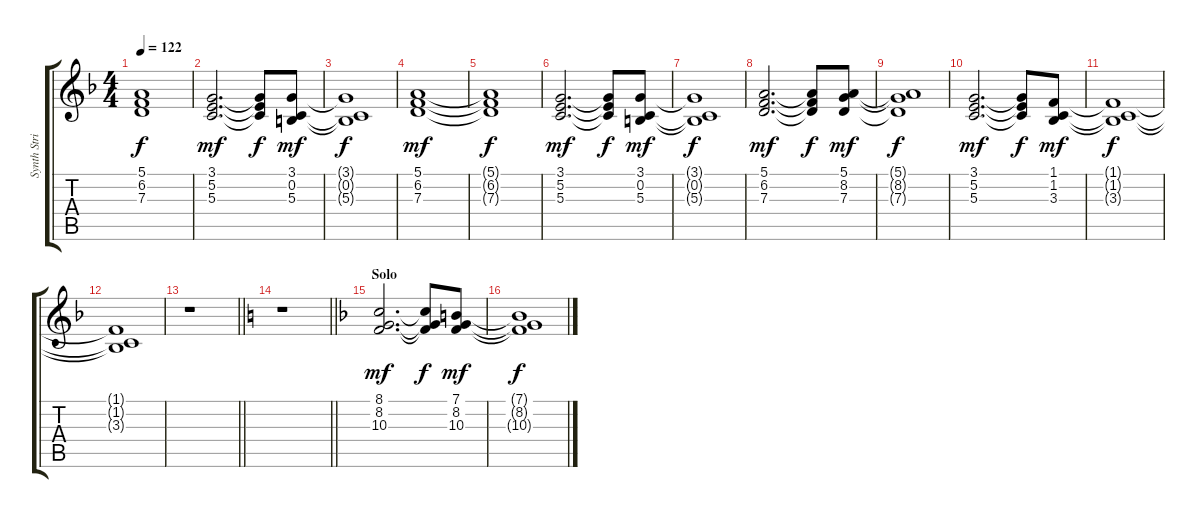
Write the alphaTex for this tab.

\track ("Synth Strings (Gillian Gilbert)" "Synth Stri") {instrument stringensemble1}
\staff {score tabs}
\tuning (E4 B3 G3 D3 A2 E2) {hide}
\ts (4 4)
\tempo 122
\clef g2
\ks f
(5.1{t} 6.2{t} 7.3{t}).1{dy f} |
(3.1 5.2 5.3).2{d dy mf} (3.1{t} 5.2{t} 5.3{t}).8{dy f} (3.1 0.2 5.3).8{dy mf} |
(3.1{t} 0.2{t} 5.3{t}).1{dy f} |
(5.1 6.2 7.3).1{dy mf} |
(5.1{t} 6.2{t} 7.3{t}).1{dy f} |
(3.1 5.2 5.3).2{d dy mf} (3.1{t} 5.2{t} 5.3{t}).8{dy f} (3.1 0.2 5.3).8{dy mf} |
(3.1{t} 0.2{t} 5.3{t}).1{dy f} |
(5.1 6.2 7.3).2{d dy mf} (5.1{t} 6.2{t} 7.3{t}).8{dy f} (5.1 8.2 7.3).8{dy mf} |
(5.1{t} 8.2{t} 7.3{t}).1{dy f} |
(3.1 5.2 5.3).2{d dy mf} (3.1{t} 5.2{t} 5.3{t}).8{dy f} (1.1 1.2 3.3).8{dy mf} |
(1.1{t} 1.2{t} 3.3{t}).1{dy f} |
(1.1{t} 1.2{t} 3.3{t}).1 |
\barLineRight lightlight
r.1 |
\barLineRight lightlight
\ks c
r.1 |
\section ("" "Solo")
\ks f
(8.1 8.2 10.3).2{d dy mf} (8.1{t} 8.2{t} 10.3{t}).8{dy f} (7.1 8.2 10.3).8{dy mf} |
(7.1{t} 8.2{t} 10.3{t}).1{dy f}
